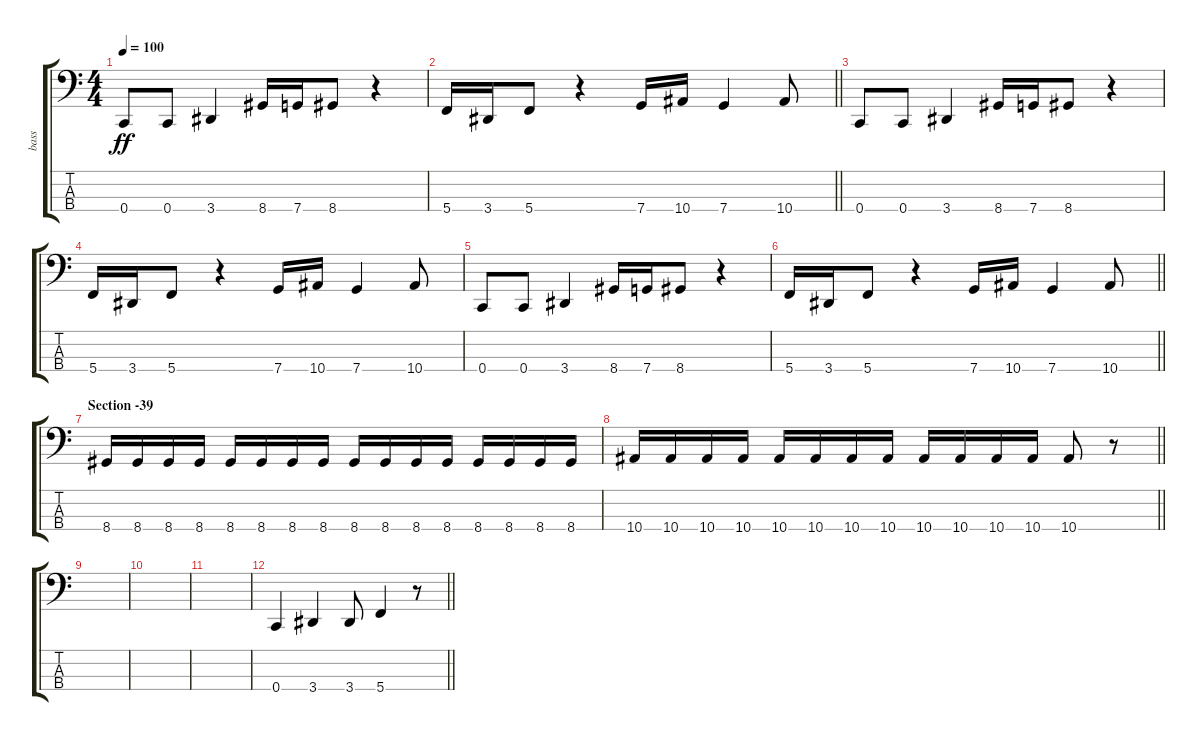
\track ("bass" "bass") {instrument electricbassfinger}
\staff {score tabs}
\tuning (F2 C2 G1 C1) {hide}
\ts (4 4)
\tempo 100
\clef f4
\ks c
0.4.8{dy ff} 0.4.8 3.4.4 8.4.16 7.4.16 8.4.8 r.4 |
\barLineRight lightlight
5.4.16 3.4.16 5.4.8 r.4 7.4.16 10.4.16 7.4.4 10.4.8 |
0.4.8 0.4.8 3.4.4 8.4.16 7.4.16 8.4.8 r.4 |
5.4.16 3.4.16 5.4.8 r.4 7.4.16 10.4.16 7.4.4 10.4.8 |
0.4.8 0.4.8 3.4.4 8.4.16 7.4.16 8.4.8 r.4 |
\barLineRight lightlight
5.4.16 3.4.16 5.4.8 r.4 7.4.16 10.4.16 7.4.4 10.4.8 |
\section ("" "Section -39")
8.4.16 8.4.16 8.4.16 8.4.16 8.4.16 8.4.16 8.4.16 8.4.16 8.4.16 8.4.16 8.4.16 8.4.16 8.4.16 8.4.16 8.4.16 8.4.16 |
\barLineRight lightlight
10.4.16 10.4.16 10.4.16 10.4.16 10.4.16 10.4.16 10.4.16 10.4.16 10.4.16 10.4.16 10.4.16 10.4.16 10.4.8 r.8 |
|
|
|
\barLineRight lightlight
0.4.4 3.4.4 3.4.8 5.4.4 r.8
